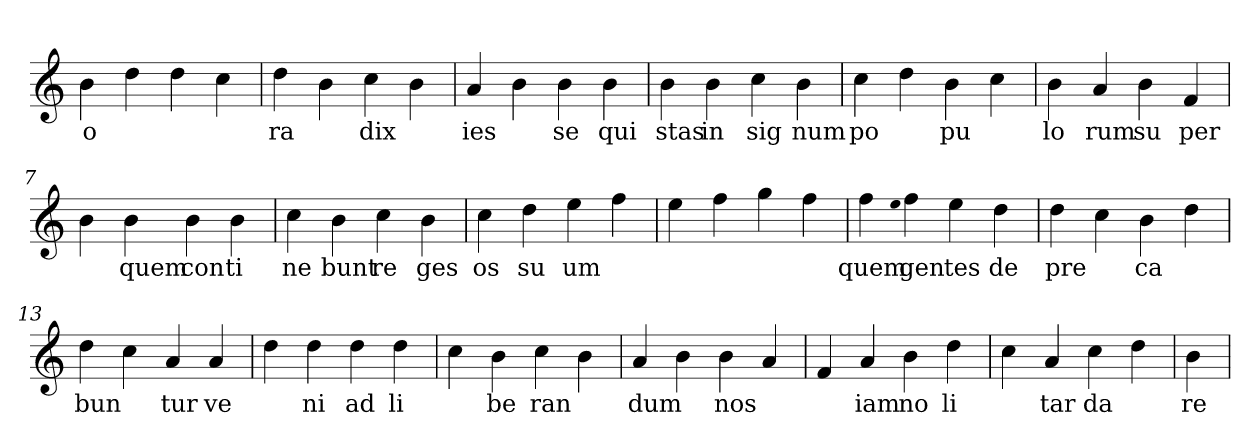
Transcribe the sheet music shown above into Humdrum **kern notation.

**kern	**text
*part1	*part1
*staff1	*staff1
*clefG2	*
=1	=1
4b	o
4dd	.
4dd	.
4cc	.
=2	=2
4dd	ra
4b	.
4cc	dix
4b	.
=3	=3
4a	ies
4b	.
4b	se
4b	qui
=4	=4
4b	stas
4b	in
4cc	sig
4b	num
=5	=5
4cc	po
4dd	.
4b	pu
4cc	.
=6	=6
4b	lo
4a	rum
4b	su
4f	per
=7	=7
4b	.
4b	quem
4b	con
4b	ti
=8	=8
4cc	ne
4b	bunt
4cc	re
4b	ges
=9	=9
4cc	os
4dd	su
4ee	um
4ff	.
=10	=10
4ee	.
4ff	.
4gg	.
4ff	.
=11	=11
4ff	quem
qqee	.
4ff	gen
4ee	tes
4dd	de
=12	=12
4dd	pre
4cc	.
4b	ca
4dd	.
=13	=13
4dd	bun
4cc	.
4a	tur
4a	ve
=14	=14
4dd	.
4dd	ni
4dd	ad
4dd	li
=15	=15
4cc	.
4b	be
4cc	ran
4b	.
=16	=16
4a	dum
4b	.
4b	nos
4a	.
=17	=17
4f	.
4a	iam
4b	no
4dd	li
=18	=18
4cc	.
4a	tar
4cc	da
4dd	.
=19	=19
4b	re
=	=
*-	*-
